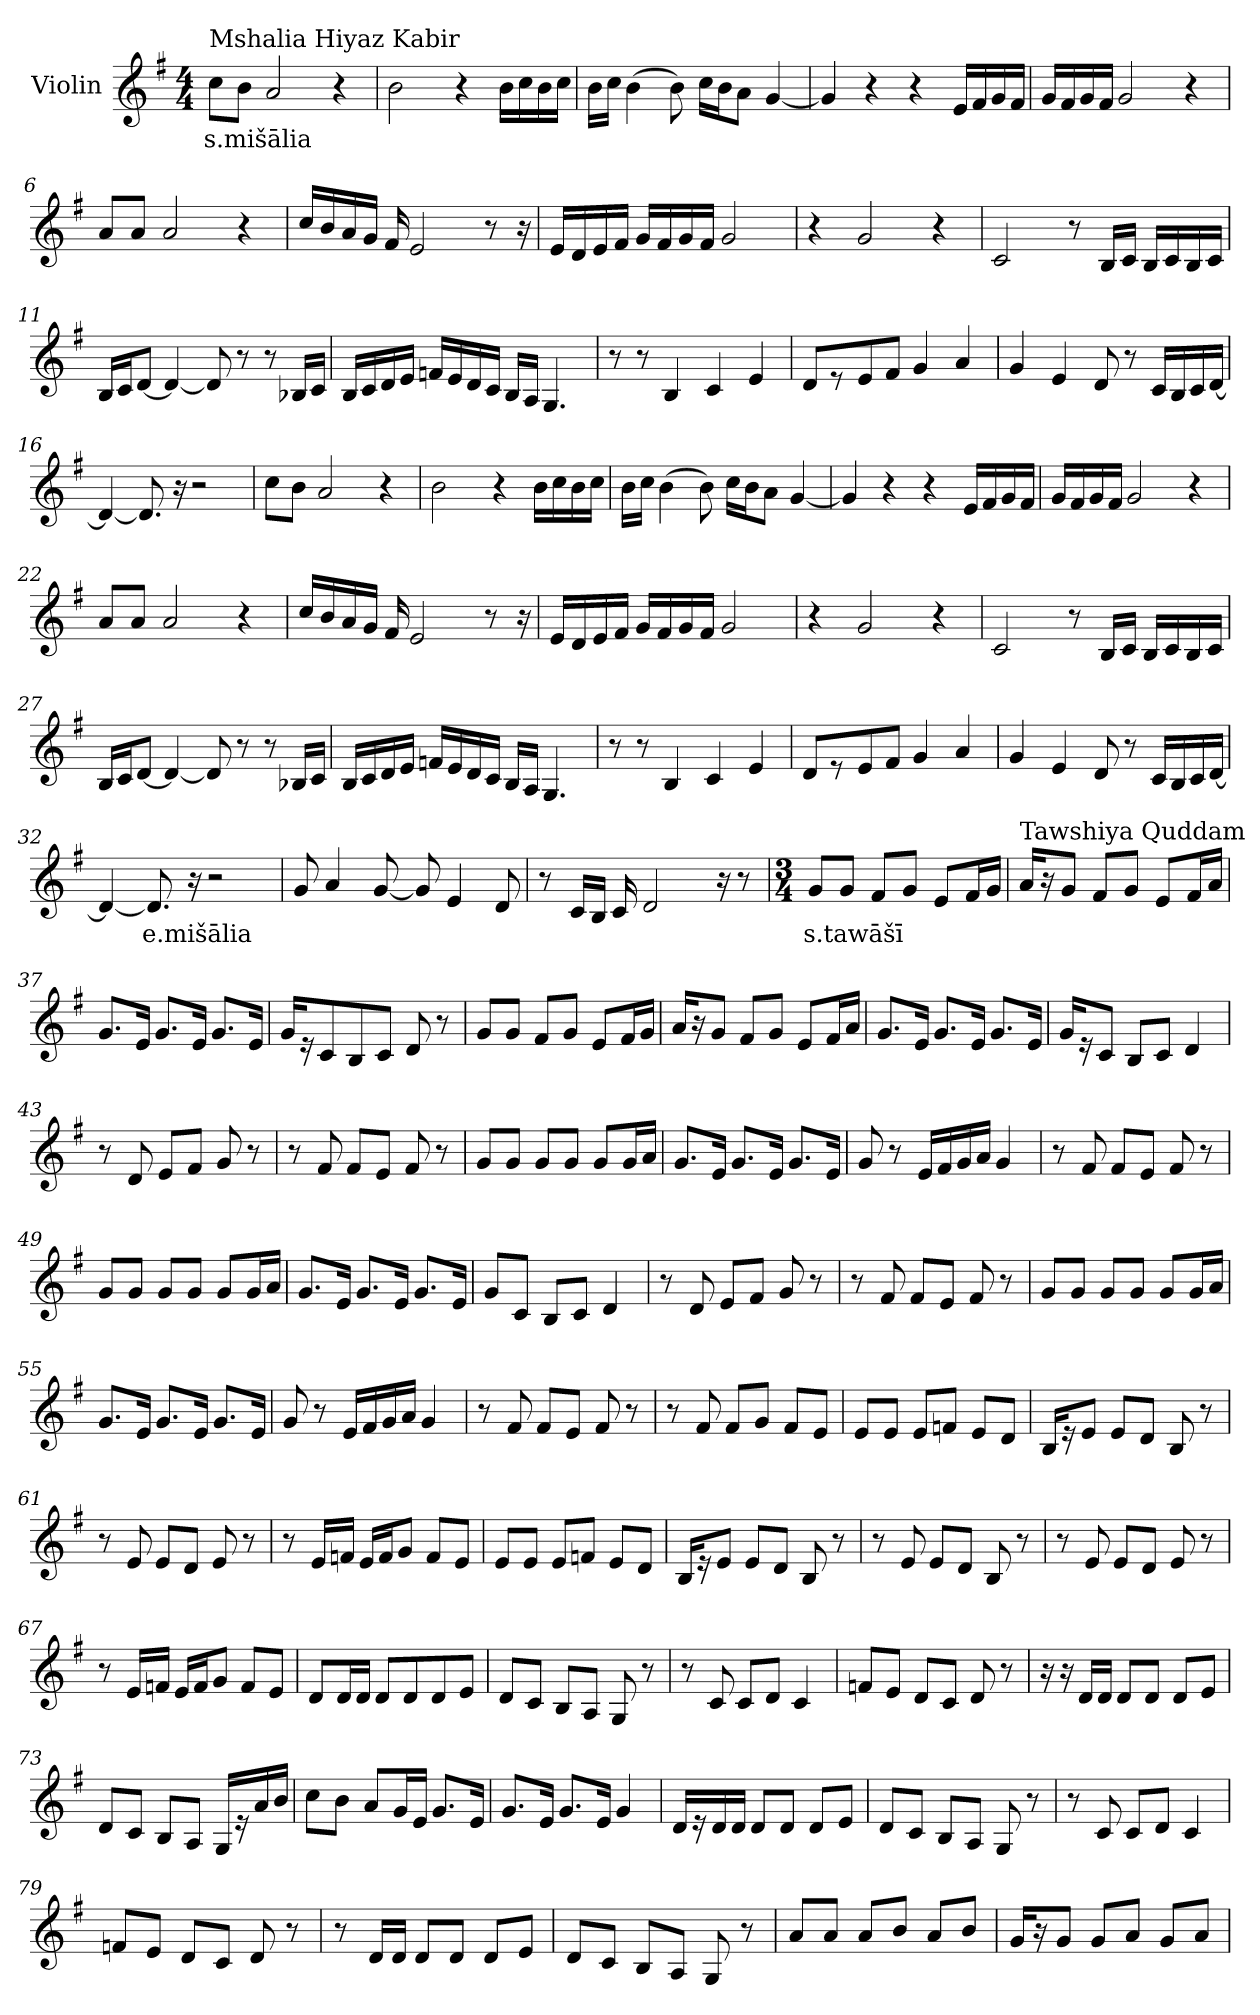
**kern	**text
*part1	*part1
*staff1	*staff1
*I"Violin	*
*clefG2	*
*k[f#]	*
*G:	*
*M4/4	*
*MM60	*
=1	=1
!LO:TX:a:t=Mshalia Hiyaz Kabir	!
!	!LO:LY:b
8cc\L	s.mišālia
8b\J	.
2a/	.
4r	.
=2	=2
2b\	.
4r	.
16b\LL	.
16cc\	.
16b\	.
16cc\JJ	.
=3	=3
16b\LL	.
16cc\JJ	.
(>4b\	.
8b\)	.
16cc\LL	.
16b\J	.
8a\J	.
[4g/	.
=4	=4
4g/]	.
4r	.
4r	.
16e/LL	.
16f#/	.
16g/	.
16f#/JJ	.
!!LO:LB:g=z
=5	=5
16g/LL	.
16f#/	.
16g/	.
16f#/JJ	.
2g/	.
4r	.
=6	=6
8a/L	.
8a/J	.
2a/	.
4r	.
=7	=7
16cc/LL	.
16b/	.
16a/	.
16g/JJ	.
16f#/	.
2e/	.
8r	.
16r	.
=8	=8
16e/LL	.
16d/	.
16e/	.
16f#/JJ	.
16g/LL	.
16f#/	.
16g/	.
16f#/JJ	.
2g/	.
=9	=9
4r	.
2g/	.
4r	.
!!LO:LB:g=z
=10	=10
2c/	.
8r	.
16B/LL	.
16c/JJ	.
16B/LL	.
16c/	.
16B/	.
16c/JJ	.
=11	=11
16B/LL	.
16c/J	.
[8d/J	.
4d/_	.
8d/]	.
8r	.
8r	.
16B-X/LL	.
16c/JJ	.
=12	=12
16B/LL	.
16c/	.
16d/	.
16e/JJ	.
16fn/LL	.
16e/	.
16d/	.
16c/JJ	.
16B/LL	.
16A/JJ	.
4.G/	.
!!LO:LB:g=z
=13	=13
8r	.
8r	.
4B/	.
4c/	.
4e/	.
=14	=14
8d/L	.
8r	.
8e/	.
8f#/J	.
4g/	.
4a/	.
=15	=15
4g/	.
4e/	.
8d/	.
8r	.
16c/LL	.
16B/	.
16c/	.
[16d/JJ	.
=16	=16
4d/_	.
8.d/]	.
16r	.
2r	.
!!LO:LB:g=z
=17	=17
8cc\L	.
8b\J	.
2a/	.
4r	.
=18	=18
2b\	.
4r	.
16b\LL	.
16cc\	.
16b\	.
16cc\JJ	.
=19	=19
16b\LL	.
16cc\JJ	.
(>4b\	.
8b\)	.
16cc\LL	.
16b\J	.
8a\J	.
[4g/	.
=20	=20
4g/]	.
4r	.
4r	.
16e/LL	.
16f#/	.
16g/	.
16f#/JJ	.
=21	=21
16g/LL	.
16f#/	.
16g/	.
16f#/JJ	.
2g/	.
4r	.
!!LO:LB:g=z
=22	=22
8a/L	.
8a/J	.
2a/	.
4r	.
=23	=23
16cc/LL	.
16b/	.
16a/	.
16g/JJ	.
16f#/	.
2e/	.
8r	.
16r	.
=24	=24
16e/LL	.
16d/	.
16e/	.
16f#/JJ	.
16g/LL	.
16f#/	.
16g/	.
16f#/JJ	.
2g/	.
=25	=25
4r	.
2g/	.
4r	.
!!LO:LB:g=z
=26	=26
2c/	.
8r	.
16B/LL	.
16c/JJ	.
16B/LL	.
16c/	.
16B/	.
16c/JJ	.
=27	=27
16B/LL	.
16c/J	.
[8d/J	.
4d/_	.
8d/]	.
8r	.
8r	.
16B-X/LL	.
16c/JJ	.
=28	=28
16B/LL	.
16c/	.
16d/	.
16e/JJ	.
16fn/LL	.
16e/	.
16d/	.
16c/JJ	.
16B/LL	.
16A/JJ	.
4.G/	.
!!LO:PB:g=z
=29	=29
8r	.
8r	.
4B/	.
4c/	.
4e/	.
=30	=30
8d/L	.
8r	.
8e/	.
8f#/J	.
4g/	.
4a/	.
=31	=31
4g/	.
4e/	.
8d/	.
8r	.
16c/LL	.
16B/	.
16c/	.
[16d/JJ	.
=32	=32
4d/_	.
!	!LO:LY:b
8.d/]	e.mišālia
16r	.
2r	.
!!LO:PB:g=z
=33	=33
8g/	.
4a/	.
[8g/	.
8g/]	.
4e/	.
8d/	.
=34	=34
8r	.
16c/LL	.
16B/JJ	.
16c/	.
2d/	.
16r	.
8r	.
=35	=35
*M3/4	*
*MM70	*
!	!LO:LY:b
8g/L	s.tawāšī
8g/J	.
8f#/L	.
8g/J	.
8e/L	.
16f#/L	.
16g/JJ	.
=36	=36
!LO:TX:a:t=Tawshiya Quddam	!
16a/KL	.
16r	.
8g/J	.
8f#/L	.
8g/J	.
8e/L	.
16f#/L	.
16a/JJ	.
!!LO:LB:g=z
=37	=37
8.g/L	.
16e/Jk	.
8.g/L	.
16e/Jk	.
8.g/L	.
16e/Jk	.
=38	=38
16g/KL	.
16r	.
8c/	.
8B/	.
8c/J	.
8d/	.
8r	.
=39	=39
8g/L	.
8g/J	.
8f#/L	.
8g/J	.
8e/L	.
16f#/L	.
16g/JJ	.
=40	=40
16a/KL	.
16r	.
8g/J	.
8f#/L	.
8g/J	.
8e/L	.
16f#/L	.
16a/JJ	.
=41	=41
8.g/L	.
16e/Jk	.
8.g/L	.
16e/Jk	.
8.g/L	.
16e/Jk	.
!!LO:LB:g=z
=42	=42
16g/KL	.
16r	.
8c/J	.
8B/L	.
8c/J	.
4d/	.
=43	=43
8r	.
8d/	.
8e/L	.
8f#/J	.
8g/	.
8r	.
=44	=44
8r	.
8f#/	.
8f#/L	.
8e/J	.
8f#/	.
8r	.
=45	=45
8g/L	.
8g/J	.
8g/L	.
8g/J	.
8g/L	.
16g/L	.
16a/JJ	.
=46	=46
8.g/L	.
16e/Jk	.
8.g/L	.
16e/Jk	.
8.g/L	.
16e/Jk	.
!!LO:LB:g=z
=47	=47
8g/	.
8r	.
16e/LL	.
16f#/	.
16g/	.
16a/JJ	.
4g/	.
=48	=48
8r	.
8f#/	.
8f#/L	.
8e/J	.
8f#/	.
8r	.
=49	=49
8g/L	.
8g/J	.
8g/L	.
8g/J	.
8g/L	.
16g/L	.
16a/JJ	.
=50	=50
8.g/L	.
16e/Jk	.
8.g/L	.
16e/Jk	.
8.g/L	.
16e/Jk	.
=51	=51
8g/L	.
8c/J	.
8B/L	.
8c/J	.
4d/	.
!!LO:LB:g=z
=52	=52
8r	.
8d/	.
8e/L	.
8f#/J	.
8g/	.
8r	.
=53	=53
8r	.
8f#/	.
8f#/L	.
8e/J	.
8f#/	.
8r	.
=54	=54
8g/L	.
8g/J	.
8g/L	.
8g/J	.
8g/L	.
16g/L	.
16a/JJ	.
=55	=55
8.g/L	.
16e/Jk	.
8.g/L	.
16e/Jk	.
8.g/L	.
16e/Jk	.
=56	=56
8g/	.
8r	.
16e/LL	.
16f#/	.
16g/	.
16a/JJ	.
4g/	.
!!LO:LB:g=z
=57	=57
8r	.
8f#/	.
8f#/L	.
8e/J	.
8f#/	.
8r	.
=58	=58
8r	.
8f#/	.
8f#/L	.
8g/J	.
8f#/L	.
8e/J	.
=59	=59
8e/L	.
8e/J	.
8e/L	.
8fn/J	.
8e/L	.
8d/J	.
=60	=60
16B/KL	.
16r	.
8e/J	.
8e/L	.
8d/J	.
8B/	.
8r	.
=61	=61
8r	.
8e/	.
8e/L	.
8d/J	.
8e/	.
8r	.
!!LO:LB:g=z
=62	=62
8r	.
16e/LL	.
16fn/JJ	.
16e/LL	.
16f/J	.
8g/J	.
8f/L	.
8e/J	.
=63	=63
8e/L	.
8e/J	.
8e/L	.
8fn/J	.
8e/L	.
8d/J	.
=64	=64
16B/KL	.
16r	.
8e/J	.
8e/L	.
8d/J	.
8B/	.
8r	.
=65	=65
8r	.
8e/	.
8e/L	.
8d/J	.
8B/	.
8r	.
=66	=66
8r	.
8e/	.
8e/L	.
8d/J	.
8e/	.
8r	.
!!LO:LB:g=z
=67	=67
8r	.
16e/LL	.
16fn/JJ	.
16e/LL	.
16f/J	.
8g/J	.
8f/L	.
8e/J	.
=68	=68
8d/L	.
16d/L	.
16d/JJ	.
8d/L	.
8d/	.
8d/	.
8e/J	.
=69	=69
8d/L	.
8c/J	.
8B/L	.
8A/J	.
8G/	.
8r	.
=70	=70
8r	.
8c/	.
8c/L	.
8d/J	.
4c/	.
=71	=71
8fn/L	.
8e/J	.
8d/L	.
8c/J	.
8d/	.
8r	.
!!LO:PB:g=z
=72	=72
16r	.
16r	.
16d/LL	.
16d/JJ	.
8d/L	.
8d/J	.
8d/L	.
8e/J	.
=73	=73
8d/L	.
8c/J	.
8B/L	.
8A/J	.
16G/LL	.
16r	.
16a/	.
16b/JJ	.
=74	=74
8cc\L	.
8b\J	.
8a/L	.
16g/L	.
16e/JJ	.
8.g/L	.
16e/Jk	.
=75	=75
8.g/L	.
16e/Jk	.
8.g/L	.
16e/Jk	.
4g/	.
=76	=76
16d/LL	.
16r	.
16d/	.
16d/JJ	.
8d/L	.
8d/J	.
8d/L	.
8e/J	.
!!LO:LB:g=z
=77	=77
8d/L	.
8c/J	.
8B/L	.
8A/J	.
8G/	.
8r	.
=78	=78
8r	.
8c/	.
8c/L	.
8d/J	.
4c/	.
=79	=79
8fn/L	.
8e/J	.
8d/L	.
8c/J	.
8d/	.
8r	.
=80	=80
8r	.
16d/LL	.
16d/JJ	.
8d/L	.
8d/J	.
8d/L	.
8e/J	.
=81	=81
8d/L	.
8c/J	.
8B/L	.
8A/J	.
8G/	.
8r	.
!!LO:LB:g=z
=82	=82
8a/L	.
8a/J	.
8a/L	.
8b/J	.
8a/L	.
8b/J	.
=83	=83
16g/KL	.
16r	.
8g/J	.
8g/L	.
8a/J	.
8g/L	.
8a/J	.
=	=
*-	*-
